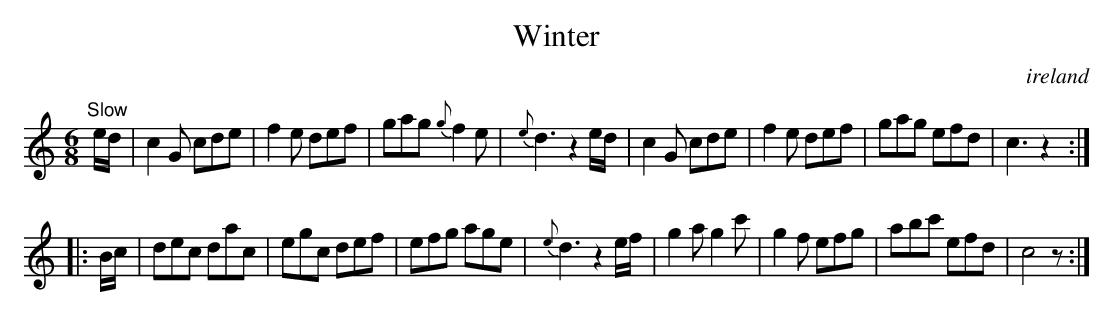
X:1
T:Winter
O:ireland
M:6/8
K:C
"Slow" e/d/|\
c2G cde| f2e def| gag {g}f2e| {e}d3 z2e/d/|\
c2G cde| f2e def| gag efd| c3 z2::
B/c/|\
dec dac| egc def| efg age| {e}d3 z2e/f/|\
g2a g2c'| g2f efg| abc' efd| c4 z:|
